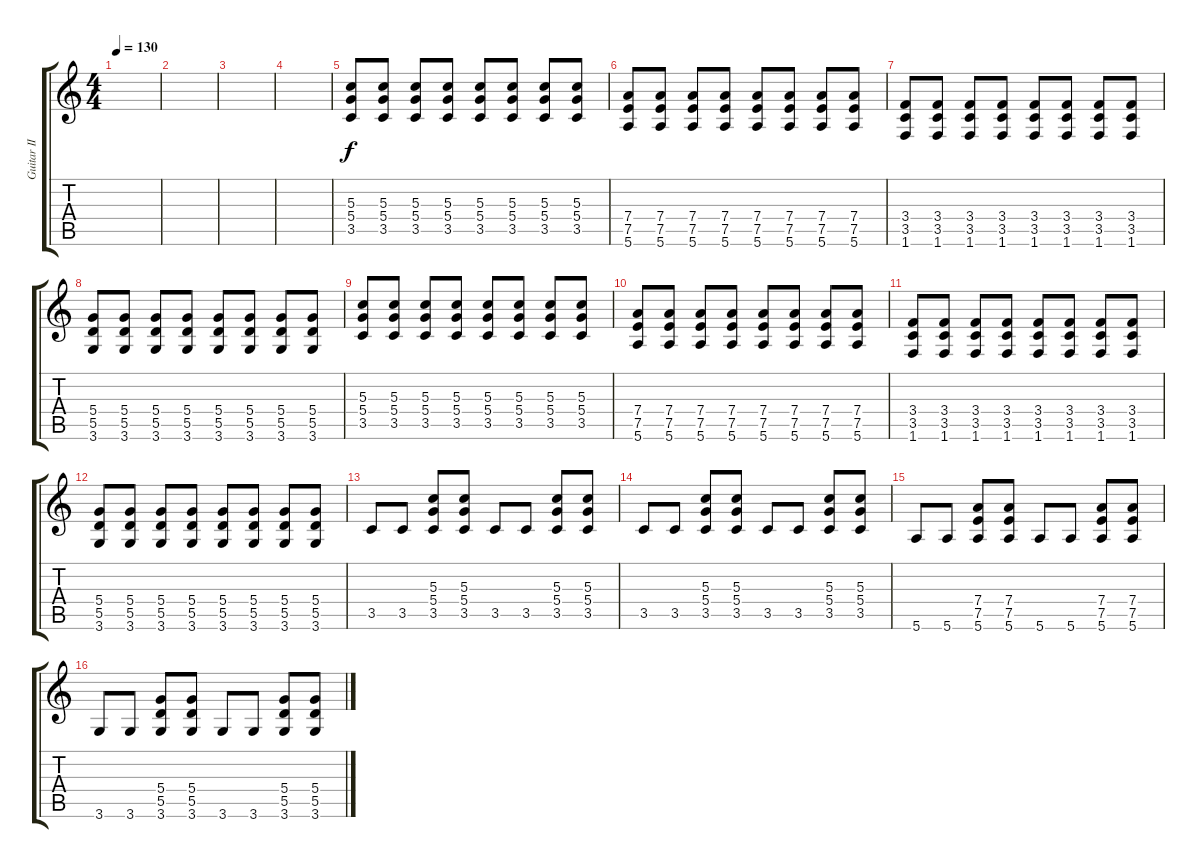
\track ("Guitar II" "Guitar II") {instrument distortionguitar}
\staff {score tabs}
\tuning (E4 B3 G3 D3 A2 E2) {hide}
\ts (4 4)
\tempo 130
\clef g2
\ks c
|
|
|
|
(5.3 5.4 3.5).8 (5.3 5.4 3.5).8 (5.3 5.4 3.5).8 (5.3 5.4 3.5).8 (5.3 5.4 3.5).8 (5.3 5.4 3.5).8 (5.3 5.4 3.5).8 (5.3 5.4 3.5).8 |
(7.4 7.5 5.6).8 (7.4 7.5 5.6).8 (7.4 7.5 5.6).8 (7.4 7.5 5.6).8 (7.4 7.5 5.6).8 (7.4 7.5 5.6).8 (7.4 7.5 5.6).8 (7.4 7.5 5.6).8 |
(3.4 3.5 1.6).8 (3.4 3.5 1.6).8 (3.4 3.5 1.6).8 (3.4 3.5 1.6).8 (3.4 3.5 1.6).8 (3.4 3.5 1.6).8 (3.4 3.5 1.6).8 (3.4 3.5 1.6).8 |
(5.4 5.5 3.6).8 (5.4 5.5 3.6).8 (5.4 5.5 3.6).8 (5.4 5.5 3.6).8 (5.4 5.5 3.6).8 (5.4 5.5 3.6).8 (5.4 5.5 3.6).8 (5.4 5.5 3.6).8 |
(5.3 5.4 3.5).8 (5.3 5.4 3.5).8 (5.3 5.4 3.5).8 (5.3 5.4 3.5).8 (5.3 5.4 3.5).8 (5.3 5.4 3.5).8 (5.3 5.4 3.5).8 (5.3 5.4 3.5).8 |
(7.4 7.5 5.6).8 (7.4 7.5 5.6).8 (7.4 7.5 5.6).8 (7.4 7.5 5.6).8 (7.4 7.5 5.6).8 (7.4 7.5 5.6).8 (7.4 7.5 5.6).8 (7.4 7.5 5.6).8 |
(3.4 3.5 1.6).8 (3.4 3.5 1.6).8 (3.4 3.5 1.6).8 (3.4 3.5 1.6).8 (3.4 3.5 1.6).8 (3.4 3.5 1.6).8 (3.4 3.5 1.6).8 (3.4 3.5 1.6).8 |
(5.4 5.5 3.6).8 (5.4 5.5 3.6).8 (5.4 5.5 3.6).8 (5.4 5.5 3.6).8 (5.4 5.5 3.6).8 (5.4 5.5 3.6).8 (5.4 5.5 3.6).8 (5.4 5.5 3.6).8 |
3.5.8{instrument electricguitarmuted} 3.5.8 (5.3 5.4 3.5).8{instrument distortionguitar} (5.3 5.4 3.5).8 3.5.8{instrument electricguitarmuted} 3.5.8 (5.3 5.4 3.5).8{instrument distortionguitar} (5.3 5.4 3.5).8 |
3.5.8{instrument electricguitarmuted} 3.5.8 (5.3 5.4 3.5).8{instrument distortionguitar} (5.3 5.4 3.5).8 3.5.8{instrument electricguitarmuted} 3.5.8 (5.3 5.4 3.5).8{instrument distortionguitar} (5.3 5.4 3.5).8 |
5.6.8{instrument electricguitarmuted} 5.6.8 (7.4 7.5 5.6).8{instrument distortionguitar} (7.4 7.5 5.6).8 5.6.8{instrument electricguitarmuted} 5.6.8 (7.4 7.5 5.6).8{instrument distortionguitar} (7.4 7.5 5.6).8 |
3.6.8{instrument electricguitarmuted} 3.6.8 (5.4 5.5 3.6).8{instrument distortionguitar} (5.4 5.5 3.6).8 3.6.8{instrument electricguitarmuted} 3.6.8 (5.4 5.5 3.6).8{instrument distortionguitar} (5.4 5.5 3.6).8
